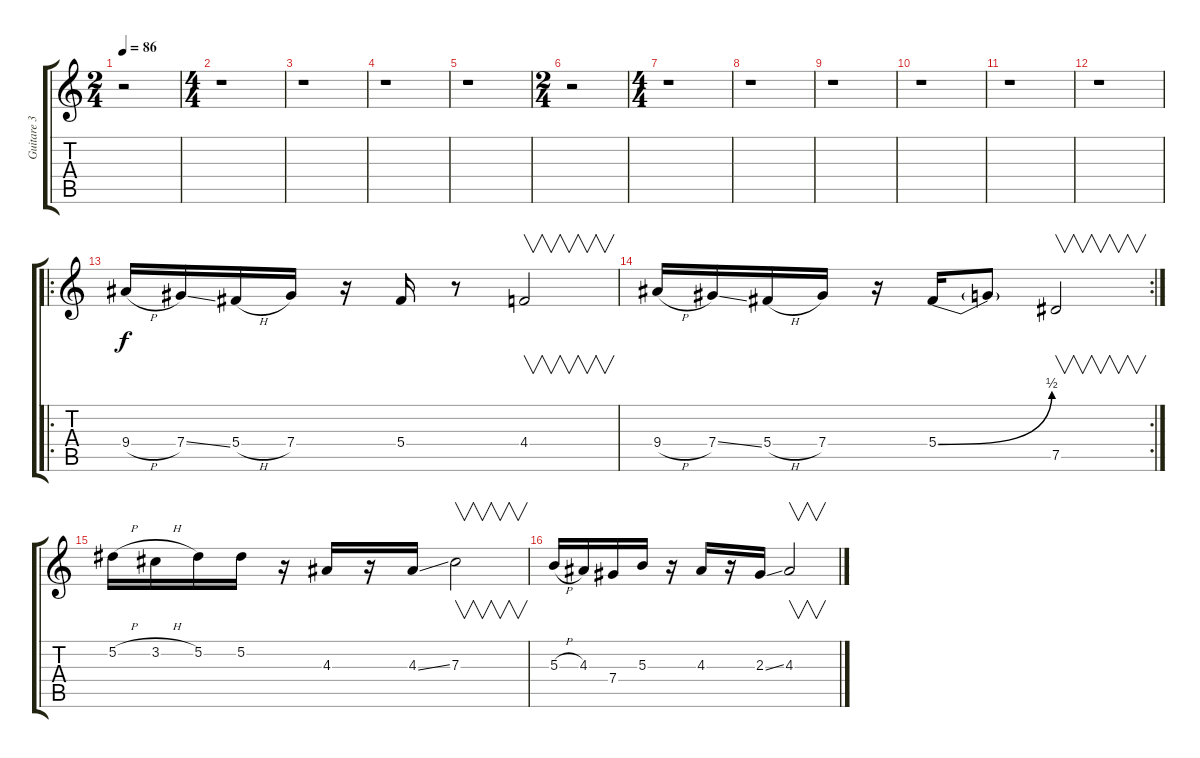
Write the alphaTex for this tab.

\track ("Guitare 3" "Guitare 3") {instrument distortionguitar}
\staff {score tabs}
\tuning (Eb4 Bb3 Gb3 Db3 Ab2 Eb2) {hide}
\ts (2 4)
\tempo 86
\clef g2
\ks c
r.2{dy f} |
\ts (4 4)
r.1 |
r.1 |
r.1 |
r.1 |
\ts (2 4)
r.2 |
\ts (4 4)
r.1 |
r.1 |
r.1 |
r.1 |
r.1 |
r.1 |
\ro
9.4{h}.16 7.4{ss}.16 5.4{h}.16 7.4.16 r.16 5.4.16 r.8 4.4.2{v} |
\rc 2
9.4{h}.16 7.4{ss}.16 5.4{h}.16 7.4.16 r.16 5.4{be (bend 0 0 60 2)}.16 5.4{t}.8 7.5.2{v} |
5.2{h}.16 3.2{h}.16 5.2.16 5.2.16 r.16 4.3.16 r.16 4.3{ss}.16 7.3.2{v} |
5.3{h}.16 4.3.16 7.4.16 5.3.16 r.16 4.3.16 r.16 2.3{ss}.16 4.3.2{v}
